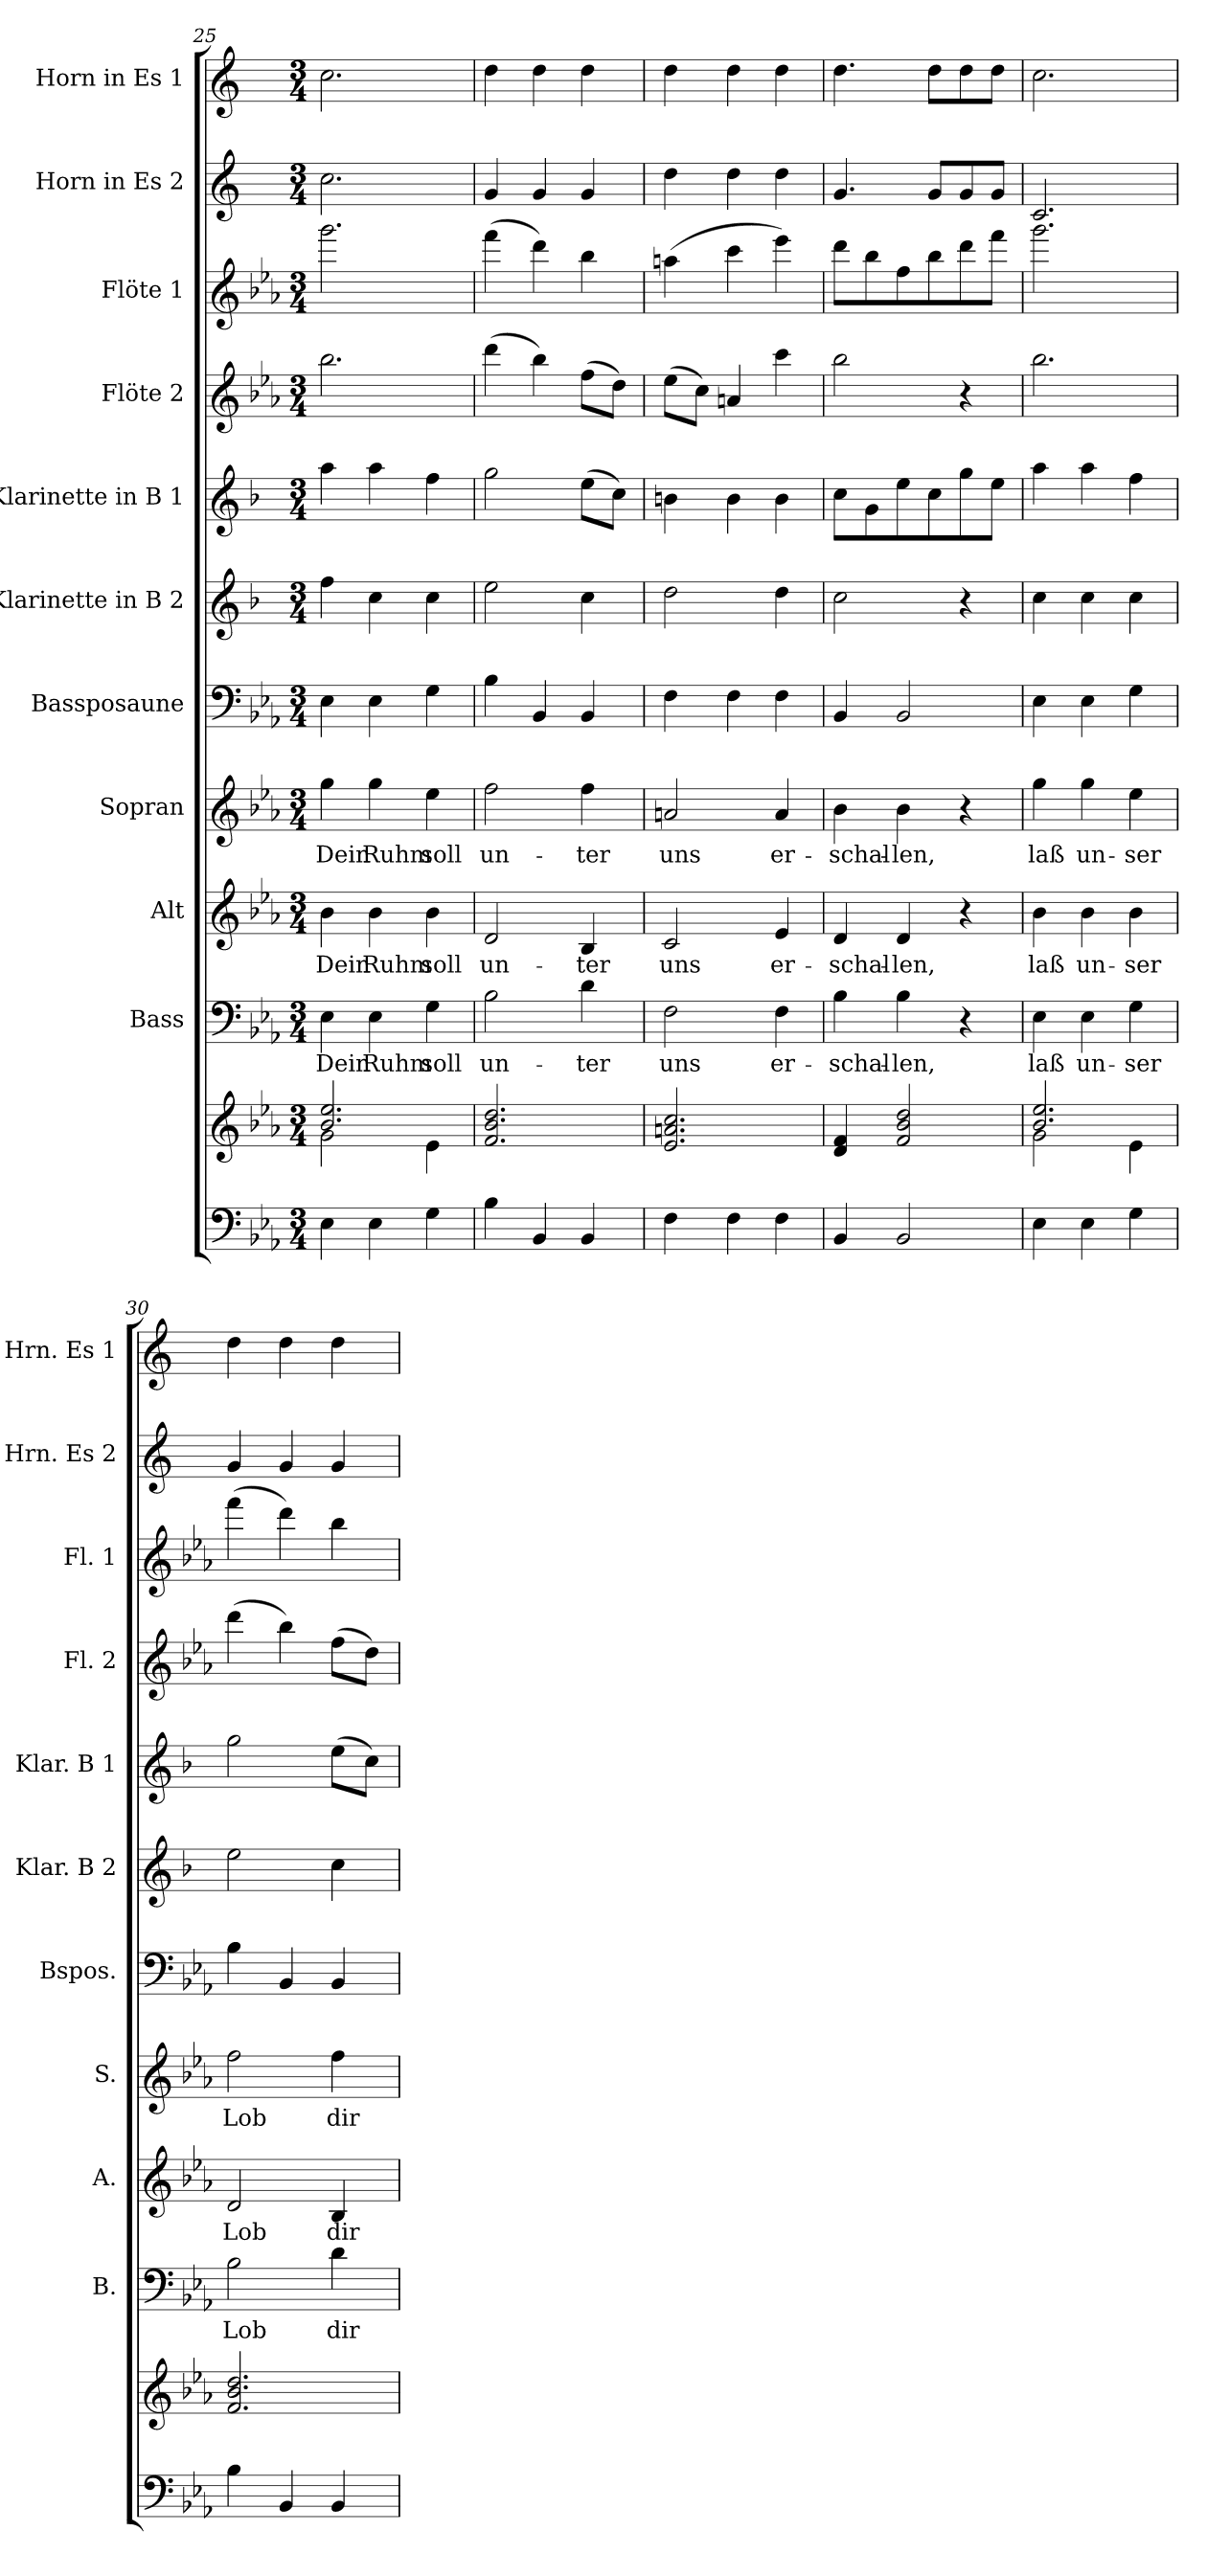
**kern	**kern	**kern	**text	**kern	**text	**kern	**text	**kern	**kern	**kern	**kern	**kern	**kern	**kern
*part11	*part11	*part10	*part10	*part9	*part9	*part8	*part8	*part7	*part6	*part5	*part4	*part3	*part2	*part1
*staff12	*staff11	*staff10	*staff10	*staff9	*staff9	*staff8	*staff8	*staff7	*staff6	*staff5	*staff4	*staff3	*staff2	*staff1
*	*	*I"Bass	*	*I"Alt	*	*I"Sopran	*	*I"Bassposaune	*I"Klarinette in B 2	*I"Klarinette in B 1	*I"Flöte 2	*I"Flöte 1	*I"Horn in Es 2	*I"Horn in Es 1
*	*	*I'B.	*	*I'A.	*	*I'S.	*	*I'Bspos.	*I'Klar. B 2	*I'Klar. B 1	*I'Fl. 2	*I'Fl. 1	*I'Hrn. Es 2	*I'Hrn. Es 1
!!LO:PB:g=z
*clefF4	*clefG2	*clefF4	*	*clefG2	*	*clefG2	*	*clefF4	*clefG2	*clefG2	*clefG2	*clefG2	*clefG2	*clefG2
*	*	*	*	*	*	*	*	*	*ITrd1c2	*ITrd1c2	*	*	*ITrd5c9	*ITrd5c9
*k[b-e-a-]	*k[b-e-a-]	*k[b-e-a-]	*	*k[b-e-a-]	*	*k[b-e-a-]	*	*k[b-e-a-]	*k[b-e-a-]	*k[b-e-a-]	*k[b-e-a-]	*k[b-e-a-]	*k[b-e-a-]	*k[b-e-a-]
*E-:	*E-:	*E-:	*	*E-:	*	*E-:	*	*E-:	*E-:	*E-:	*E-:	*E-:	*E-:	*E-:
*M3/4	*M3/4	*M3/4	*	*M3/4	*	*M3/4	*	*M3/4	*M3/4	*M3/4	*M3/4	*M3/4	*M3/4	*M3/4
=25	=25	=25	=25	=25	=25	=25	=25	=25	=25	=25	=25	=25	=25	=25
*	*^	*	*	*	*	*	*	*	*	*	*	*	*	*
!	!	!	!	!LO:LY:b	!	!LO:LY:b	!	!LO:LY:b	!	!	!	!	!	!	!
4E-\	2.b-/ 2.ee-/	2g\	4E-\	Dein	4b-\	Dein	4gg\	Dein	4E-\	4ee-\	4gg\	2.bb-\	2.ggg\	2.e-\	2.e-\
!	!	!	!	!LO:LY:b	!	!LO:LY:b	!	!LO:LY:b	!	!	!	!	!	!	!
4E-\	.	.	4E-\	Ruhm	4b-\	Ruhm	4gg\	Ruhm	4E-\	4b-\	4gg\	.	.	.	.
!	!	!	!	!LO:LY:b	!	!LO:LY:b	!	!LO:LY:b	!	!	!	!	!	!	!
4G\	.	4e-\	4G\	soll	4b-\	soll	4ee-\	soll	4G\	4b-\	4ee-\	.	.	.	.
!!LO:PB:g=z
=26	=26	=26	=26	=26	=26	=26	=26	=26	=26	=26	=26	=26	=26	=26	=26
!	!	!	!	!LO:LY:b	!	!LO:LY:b	!	!LO:LY:b	!	!	!	!	!	!	!
*	*v	*v	*	*	*	*	*	*	*	*	*	*	*	*	*
4B-\	2.f/ 2.b-/ 2.dd/	2B-\	un-	2d/	un-	2ff\	un-	4B-\	2dd\	2ff\	(>4ddd\	(>4fff\	4B-/	4f\
4BB-/	.	.	.	.	.	.	.	4BB-/	.	.	4bb-\)	4ddd\)	4B-/	4f\
!	!	!	!LO:LY:b	!	!LO:LY:b	!	!LO:LY:b	!	!	!	!	!	!	!
4BB-/	.	4d\	-ter	4B-/	-ter	4ff\	-ter	4BB-/	4b-\	(>8dd\L	(>8ff\L	4bb-\	4B-/	4f\
.	.	.	.	.	.	.	.	.	.	8b-\J)	8dd\J)	.	.	.
!!LO:PB:g=z
=27	=27	=27	=27	=27	=27	=27	=27	=27	=27	=27	=27	=27	=27	=27
!	!	!	!LO:LY:b	!	!LO:LY:b	!	!LO:LY:b	!	!	!	!	!	!	!
4F\	2.e-/ 2.an/ 2.cc/	2F\	uns	2c/	uns	2an/	uns	4F\	2cc\	4an\	(>8ee-\L	(>4aan\	4f\	4f\
.	.	.	.	.	.	.	.	.	.	.	8cc\J)	.	.	.
4F\	.	.	.	.	.	.	.	4F\	.	4a\	4an/	4ccc\	4f\	4f\
!	!	!	!LO:LY:b	!	!LO:LY:b	!	!LO:LY:b	!	!	!	!	!	!	!
4F\	.	4F\	er-	4e-/	er-	4a/	er-	4F\	4cc\	4a\	4ccc\	4eee-\)	4f\	4f\
!!LO:PB:g=z
=28	=28	=28	=28	=28	=28	=28	=28	=28	=28	=28	=28	=28	=28	=28
!	!	!	!LO:LY:b	!	!LO:LY:b	!	!LO:LY:b	!	!	!	!	!	!	!
4BB-/	4d/ 4f/	4B-\	-schal-	4d/	-schal-	4b-\	-schal-	4BB-/	2b-\	8b-\L	2bb-\	8ddd\L	4.B-/	4.f\
.	.	.	.	.	.	.	.	.	.	8f\	.	8bb-\	.	.
!	!	!	!LO:LY:b	!	!LO:LY:b	!	!LO:LY:b	!	!	!	!	!	!	!
2BB-/	2f/ 2b-/ 2dd/	4B-\	-len,	4d/	-len,	4b-\	-len,	2BB-/	.	8dd\	.	8ff\	.	.
.	.	.	.	.	.	.	.	.	.	8b-\	.	8bb-\	8B-/L	8f\L
.	.	4r	.	4r	.	4r	.	.	4r	8ff\	4r	8ddd\	8B-/	8f\
.	.	.	.	.	.	.	.	.	.	8dd\J	.	8fff\J	8B-/J	8f\J
!!LO:PB:g=z
=29	=29	=29	=29	=29	=29	=29	=29	=29	=29	=29	=29	=29	=29	=29
*	*^	*	*	*	*	*	*	*	*	*	*	*	*	*
!	!	!	!	!LO:LY:b	!	!LO:LY:b	!	!LO:LY:b	!	!	!	!	!	!	!
4E-\	2.b-/ 2.ee-/	2g\	4E-\	laß	4b-\	laß	4gg\	laß	4E-\	4b-\	4gg\	2.bb-\	2.ggg\	2.E-/	2.e-\
!	!	!	!	!LO:LY:b	!	!LO:LY:b	!	!LO:LY:b	!	!	!	!	!	!	!
4E-\	.	.	4E-\	un-	4b-\	un-	4gg\	un-	4E-\	4b-\	4gg\	.	.	.	.
!	!	!	!	!LO:LY:b	!	!LO:LY:b	!	!LO:LY:b	!	!	!	!	!	!	!
4G\	.	4e-\	4G\	-ser	4b-\	-ser	4ee-\	-ser	4G\	4b-\	4ee-\	.	.	.	.
!!LO:PB:g=z
=30	=30	=30	=30	=30	=30	=30	=30	=30	=30	=30	=30	=30	=30	=30	=30
!	!	!	!	!LO:LY:b	!	!LO:LY:b	!	!LO:LY:b	!	!	!	!	!	!	!
*	*v	*v	*	*	*	*	*	*	*	*	*	*	*	*	*
4B-\	2.f/ 2.b-/ 2.dd/	2B-\	Lob	2d/	Lob	2ff\	Lob	4B-\	2dd\	2ff\	(>4ddd\	(>4fff\	4B-/	4f\
4BB-/	.	.	.	.	.	.	.	4BB-/	.	.	4bb-\)	4ddd\)	4B-/	4f\
!	!	!	!LO:LY:b	!	!LO:LY:b	!	!LO:LY:b	!	!	!	!	!	!	!
4BB-/	.	4d\	dir	4B-/	dir	4ff\	dir	4BB-/	4b-\	(>8dd\L	(>8ff\L	4bb-\	4B-/	4f\
.	.	.	.	.	.	.	.	.	.	8b-\J)	8dd\J)	.	.	.
=	=	=	=	=	=	=	=	=	=	=	=	=	=	=
*-	*-	*-	*-	*-	*-	*-	*-	*-	*-	*-	*-	*-	*-	*-
